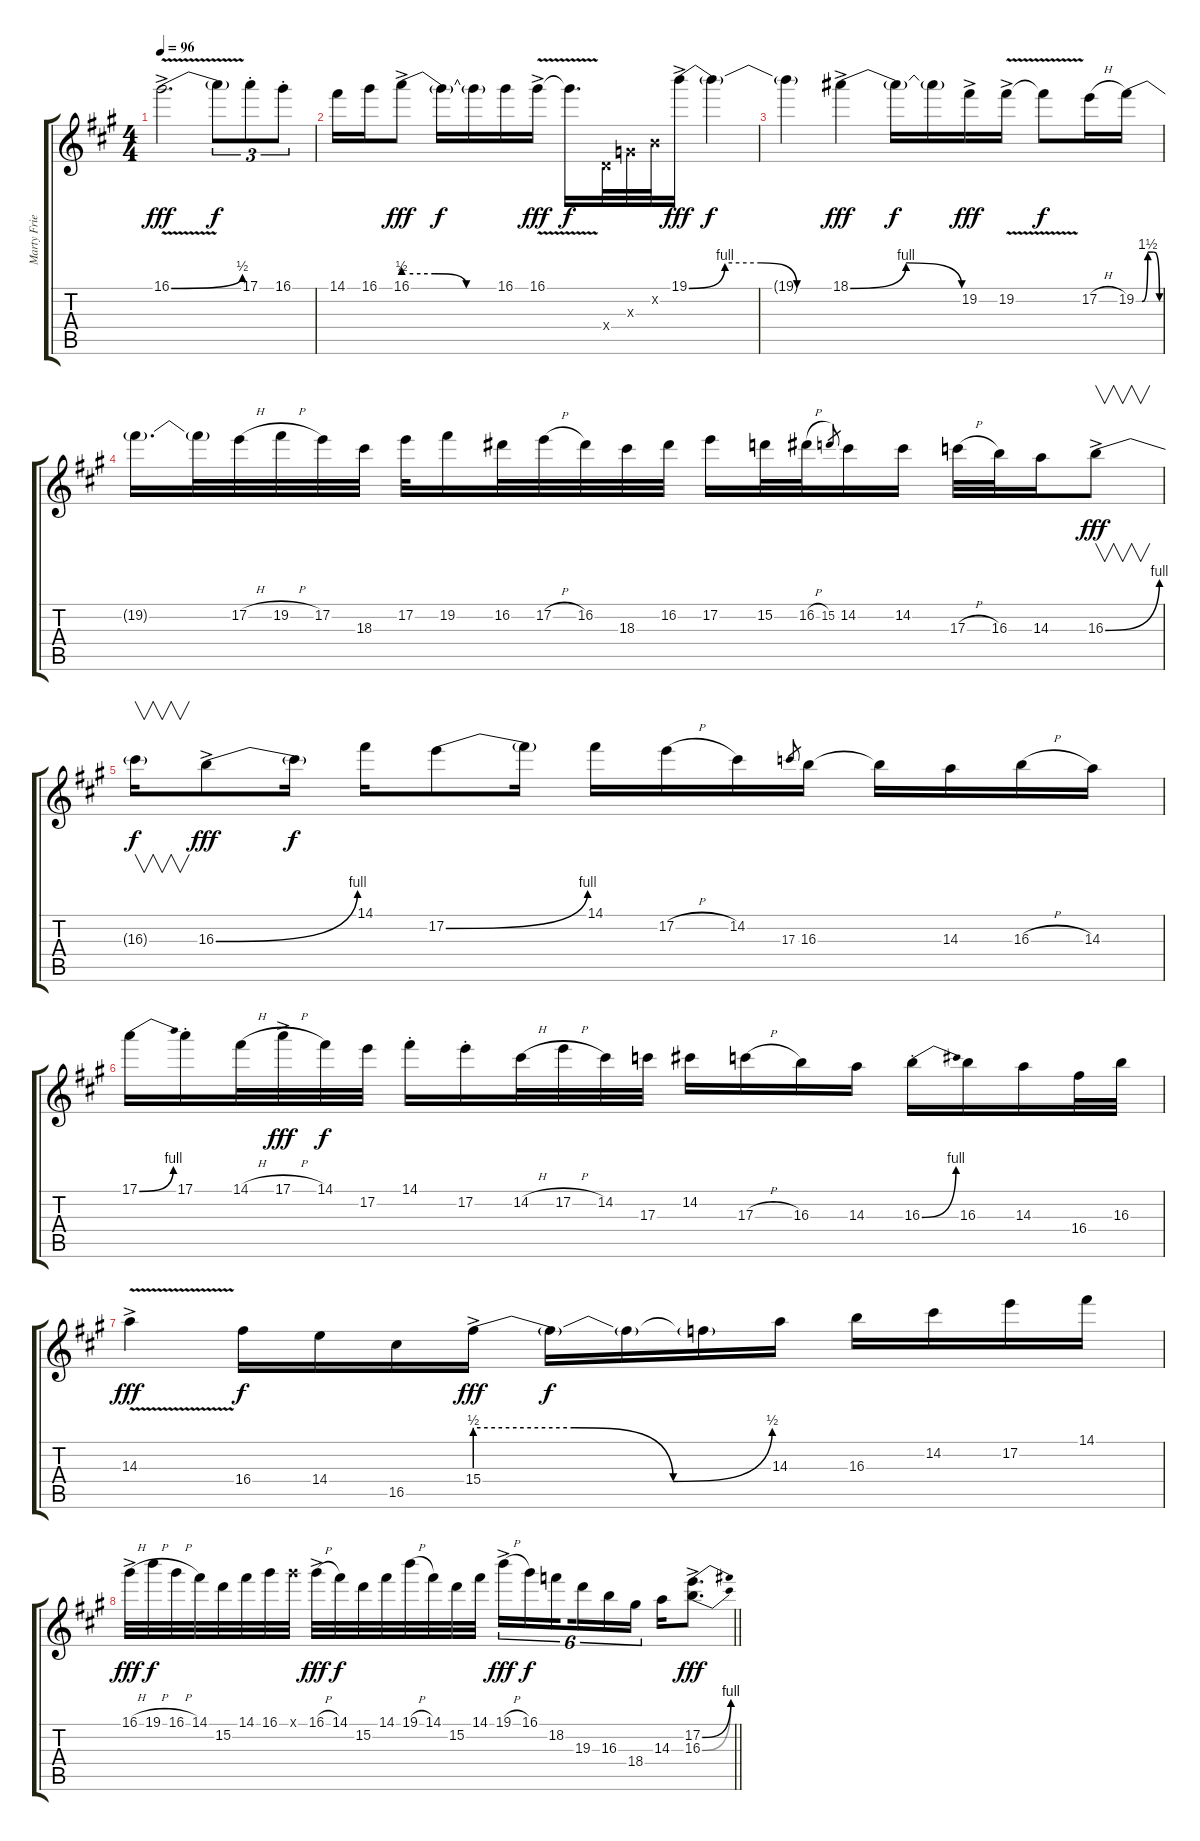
\track ("Marty Friedman" "Marty Frie") {instrument distortionguitar}
\staff {score tabs}
\tuning (E4 B3 G3 D3 A2 E2) {hide}
\ts (4 4)
\tempo 96
\clef g2
\ks f#minor
16.1{be (bend 0 0 60 2) v ac}.2{d dy fff} 16.1{t}.8{tu (3 2) dy f} 17.1{st}.8{tu (3 2)} 16.1{st}.8{tu (3 2)} |
14.1.16 16.1.16 16.1{be (custom 0 2 20 2 40 0 60 0) ac}.8{dy fff} 16.1{t}.16{dy f} 16.1{t}.16 16.1.16 16.1{v ac}.16{dy fff} 16.1{t}.16{d dy f} 0.4{x}.32 0.3{x}.32 0.2{x}.32 19.1{be (custom 0 0 15 4 30 4 45 0 60 0) ac}.16{dy fff} 19.1{t}.4{dy f} |
19.1{t}.4 18.1{be (bendrelease 0 0 15 4 15 4 60 0) ac}.4{dy fff} 18.1{t}.16{dy f} 18.1{t}.16 19.2{ac}.16{dy fff} 19.2{v ac}.16 19.2{t}.8{dy f} 17.2{h}.16 19.2{be (custom 0 0 15 0 30 6 45 6 60 0)}.16 |
19.2{t}.16{d} 19.2{t}.32 17.2{h}.32 19.2{h}.32 17.2.32 18.3.32 17.2.32 19.2.16 16.2.32 17.2{h}.32 16.2.32 18.3.32 16.2.32 17.2.16 15.2.32 16.2{h}.32 15.2.8{gr} 14.2.16 14.2.16 17.3{h}.32 16.3.32 14.3.16 16.3{be (bend 0 0 60 4) ac}.8{v dy fff} |
16.3{t}.16{v dy f} 16.3{be (bend 0 0 60 4) ac}.8{dy fff} 16.3{t}.16{dy f} 14.1.16 17.2{be (bend 0 0 60 4)}.8 17.2{t}.16 14.1.16 17.2{h}.16 14.2.16 17.3.8{gr} 16.3.16 16.3{t}.16 14.3.16 16.3{h}.16 14.3.16 |
17.1{be (bend 0 0 60 4)}.16 17.1{st}.16 14.1{h}.32 17.1{h ac}.32{dy fff} 14.1.32{dy f} 17.2.32 14.1{st}.16 17.2{st}.16 14.2{h}.32 17.2{h}.32 14.2.32 17.3.32 14.2.16 17.3{h}.16 16.3.16 14.3.16 16.3{be (bend 0 0 60 4) st}.16 16.3.16 14.3.16 16.4.32 16.3.32 |
14.3{v ac}.4{dy fff} 16.4.16{dy f} 14.4.16 16.5.16 15.4{be (custom 0 2 20 2 40 0 60 2) ac}.16{dy fff} 15.4{t}.16{dy f} 15.4{t}.16 15.4{t}.16 14.3.16 16.3.16 14.2.16 17.2.16 14.1.16 |
\barLineRight lightlight
16.1{h ac}.32{dy fff} 19.1{h}.32{dy f} 16.1{h}.32 14.1.32 15.2.32 14.1.32 16.1.32 16.1{x}.32 16.1{h ac}.32{dy fff} 14.1.32{dy f} 15.2.32 14.1.32 19.1{h}.32 14.1.32 15.2.32 14.1.32 19.1{h ac}.16{tu (6 4) dy fff} 16.1.16{tu (6 4) dy f} 18.2.16{tu (6 4) beam splitsecondary} 19.3.16{tu (6 4)} 16.3.16{tu (6 4)} 18.4.16{tu (6 4)} 14.3.16 (17.2{be (bend 0 0 60 4) ac} 16.3{be (bend 0 0 60 4) ac}).8{d dy fff}
